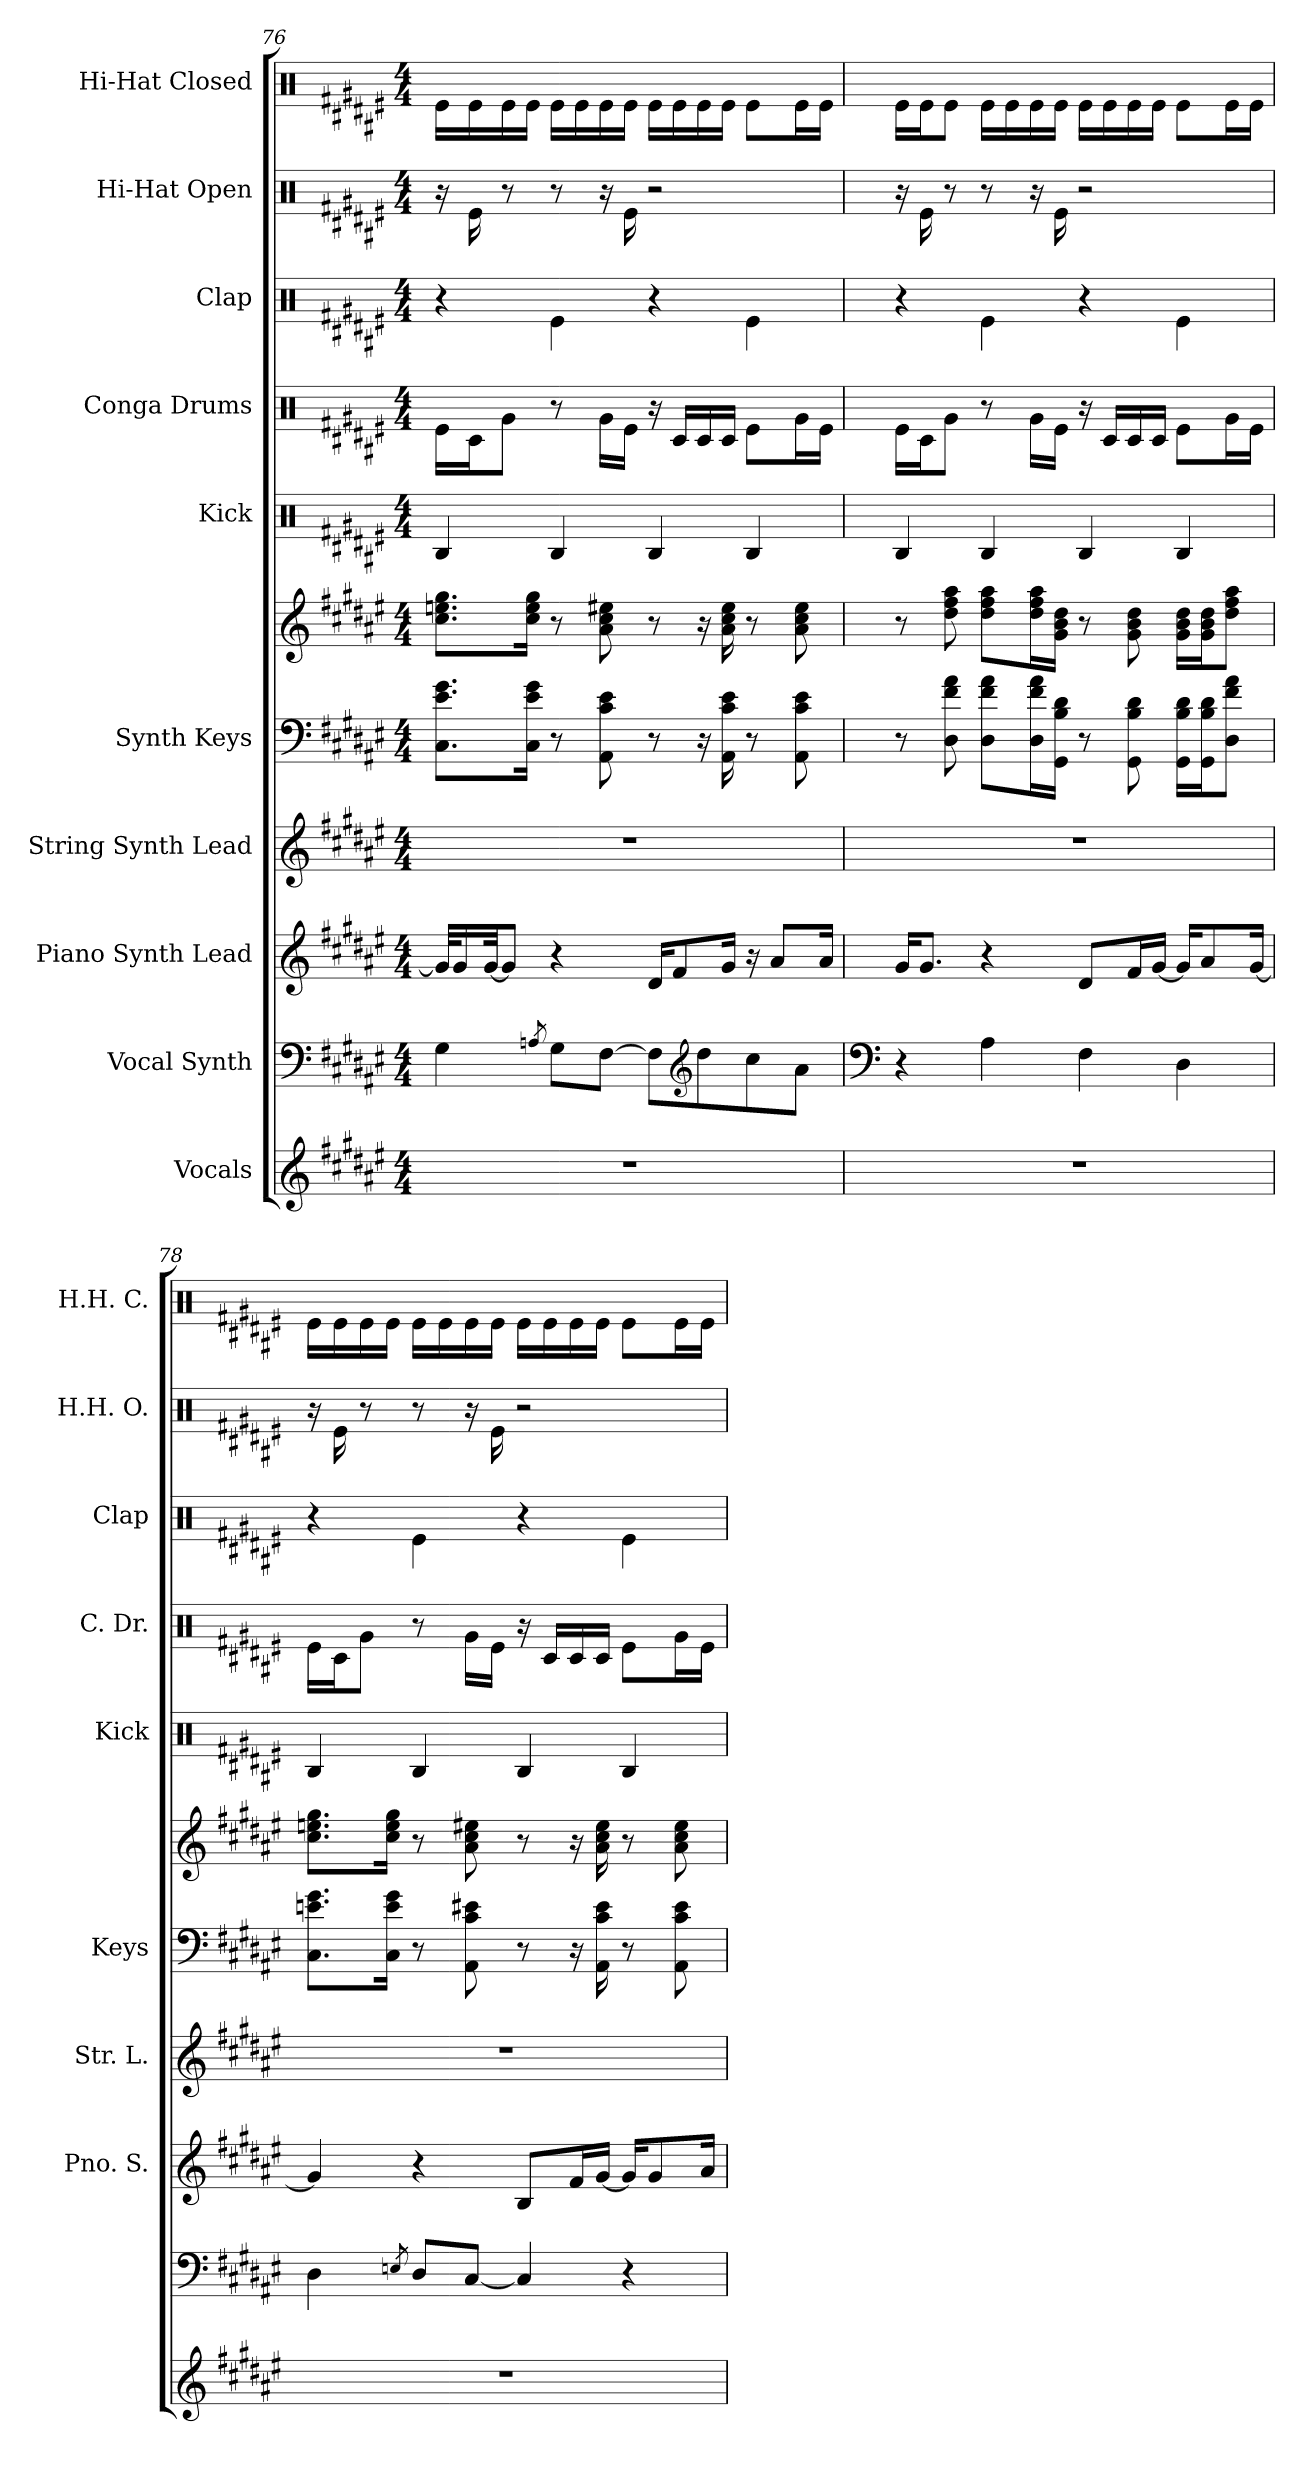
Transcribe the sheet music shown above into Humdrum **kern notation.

**kern	**kern	**kern	**kern	**kern	**kern	**kern	**kern	**kern	**kern	**kern
*part10	*part9	*part8	*part7	*part6	*part6	*part5	*part4	*part3	*part2	*part1
*staff11	*staff10	*staff9	*staff8	*staff7	*staff6	*staff5	*staff4	*staff3	*staff2	*staff1
*I"Vocals	*I"Vocal Synth	*I"Piano Synth Lead	*I"String Synth Lead	*I"Synth Keys	*	*I"Kick	*I"Conga Drums	*I"Clap	*I"Hi-Hat Open	*I"Hi-Hat Closed
*	*	*I'Pno. S.	*I'Str. L.	*I'Keys	*	*I'Kick	*I'C. Dr.	*I'Clap	*I'H.H. O.	*I'H.H. C.
*clefG2	*clefF4	*clefG2	*clefG2	*clefF4	*clefG2	*clefX	*clefX	*clefX	*clefX	*clefX
*k[f#c#g#d#a#e#]	*k[f#c#g#d#a#e#]	*k[f#c#g#d#a#e#]	*k[f#c#g#d#a#e#]	*k[f#c#g#d#a#e#]	*k[f#c#g#d#a#e#]	*k[f#c#g#d#a#e#]	*k[f#c#g#d#a#e#]	*k[f#c#g#d#a#e#]	*k[f#c#g#d#a#e#]	*k[f#c#g#d#a#e#]
*F#:	*F#:	*F#:	*F#:	*F#:	*F#:	*F#:	*F#:	*F#:	*F#:	*F#:
*M4/4	*M4/4	*M4/4	*M4/4	*M4/4	*M4/4	*M4/4	*M4/4	*M4/4	*M4/4	*M4/4
=76	=76	=76	=76	=76	=76	=76	=76	=76	=76	=76
1r	4G#\	32g#/KLL]	1r	8.C#\ 8.e#\ 8.g#\L	8.cc#\ 8.een\ 8.gg#\L	4RB/	16Re\LL	4r	16r	16Re\LL
.	.	16g#/	.	.	.	.	.	.	.	.
.	.	.	.	.	.	.	16Rc\J	.	16Re\	16Re\
.	.	[32g#/Jk	.	.	.	.	.	.	.	.
.	.	8g#/J]	.	.	.	.	8Rg\J	.	8r	16Re\
.	.	.	.	16C#\ 16e#\ 16g#\Jk	16cc#\ 16ee\ 16gg#\Jk	.	.	.	.	16Re\JJ
.	8qAn/	.	.	.	.	.	.	.	.	.
.	8G#\L	4r	.	8r	8r	4RB/	8r	4Re\	8r	16Re\LL
.	.	.	.	.	.	.	.	.	.	16Re\
.	[8F#\J	.	.	8AA#\ 8c#\ 8e#\	8a#\ 8cc#\ 8ee#X\	.	16Rg\LL	.	16r	16Re\
.	.	.	.	.	.	.	16Re\JJ	.	16Re\	16Re\JJ
.	8F#\L]	16d#/KL	.	8r	8r	4RB/	16r	4r	2r	16Re\LL
.	.	8f#/	.	.	.	.	16Rc/LL	.	.	16Re\
*	*clefG2	*	*	*	*	*	*	*	*	*
.	8dd#\	.	.	16r	16r	.	16Rc/	.	.	16Re\
.	.	16g#/Jk	.	16AA#\ 16c#\ 16e#\	16a#\ 16cc#\ 16ee#\	.	16Rc/JJ	.	.	16Re\JJ
.	8cc#\	16r	.	8r	8r	4RB/	8Re\L	4Re\	.	8Re\L
.	.	8a#/L	.	.	.	.	.	.	.	.
.	8a#\J	.	.	8AA#\ 8c#\ 8e#\	8a#\ 8cc#\ 8ee#\	.	16Rg\L	.	.	16Re\L
.	.	16a#/Jk	.	.	.	.	16Re\JJ	.	.	16Re\JJ
=77	=77	=77	=77	=77	=77	=77	=77	=77	=77	=77
*	*clefF4	*	*	*	*	*	*	*	*	*
1r	4r	16g#/KL	1r	8r	8r	4RB/	16Re\LL	4r	16r	16Re\LL
.	.	8.g#/J	.	.	.	.	16Rc\J	.	16Re\	16Re\J
.	.	.	.	8D#\ 8f#\ 8a#\	8dd#\ 8ff#\ 8aa#\	.	8Rg\J	.	8r	8Re\J
.	4A#\	4r	.	8D#\ 8f#\ 8a#\L	8dd#\ 8ff#\ 8aa#\L	4RB/	8r	4Re\	8r	16Re\LL
.	.	.	.	.	.	.	.	.	.	16Re\
.	.	.	.	16D#\ 16f#\ 16a#\L	16dd#\ 16ff#\ 16aa#\L	.	16Rg\LL	.	16r	16Re\
.	.	.	.	16GG#\ 16B\ 16d#\JJ	16g#\ 16b\ 16dd#\JJ	.	16Re\JJ	.	16Re\	16Re\JJ
.	4F#\	8d#/L	.	8r	8r	4RB/	16r	4r	2r	16Re\LL
.	.	.	.	.	.	.	16Rc/LL	.	.	16Re\
.	.	16f#/L	.	8GG#\ 8B\ 8d#\	8g#\ 8b\ 8dd#\	.	16Rc/	.	.	16Re\
.	.	[16g#/JJ	.	.	.	.	16Rc/JJ	.	.	16Re\JJ
.	4D#\	16g#/KL]	.	16GG#\ 16B\ 16d#\LL	16g#\ 16b\ 16dd#\LL	4RB/	8Re\L	4Re\	.	8Re\L
.	.	8a#/	.	16GG#\ 16B\ 16d#\J	16g#\ 16b\ 16dd#\J	.	.	.	.	.
.	.	.	.	8D#\ 8f#\ 8a#\J	8dd#\ 8ff#\ 8aa#\J	.	16Rg\L	.	.	16Re\L
.	.	[16g#/Jk	.	.	.	.	16Re\JJ	.	.	16Re\JJ
=78	=78	=78	=78	=78	=78	=78	=78	=78	=78	=78
1r	4D#\	4g#/]	1r	8.C#\ 8.en\ 8.g#\L	8.cc#\ 8.een\ 8.gg#\L	4RB/	16Re\LL	4r	16r	16Re\LL
.	.	.	.	.	.	.	16Rc\J	.	16Re\	16Re\
.	.	.	.	.	.	.	8Rg\J	.	8r	16Re\
.	.	.	.	16C#\ 16e\ 16g#\Jk	16cc#\ 16ee\ 16gg#\Jk	.	.	.	.	16Re\JJ
.	8qEn/	.	.	.	.	.	.	.	.	.
.	8D#/L	4r	.	8r	8r	4RB/	8r	4Re\	8r	16Re\LL
.	.	.	.	.	.	.	.	.	.	16Re\
.	[8C#/J	.	.	8AA#\ 8c#\ 8e#X\	8a#\ 8cc#\ 8ee#X\	.	16Rg\LL	.	16r	16Re\
.	.	.	.	.	.	.	16Re\JJ	.	16Re\	16Re\JJ
.	4C#/]	8B/L	.	8r	8r	4RB/	16r	4r	2r	16Re\LL
.	.	.	.	.	.	.	16Rc/LL	.	.	16Re\
.	.	16f#/L	.	16r	16r	.	16Rc/	.	.	16Re\
.	.	[16g#/JJ	.	16AA#\ 16c#\ 16e#\	16a#\ 16cc#\ 16ee#\	.	16Rc/JJ	.	.	16Re\JJ
.	4r	16g#/KL]	.	8r	8r	4RB/	8Re\L	4Re\	.	8Re\L
.	.	8g#/	.	.	.	.	.	.	.	.
.	.	.	.	8AA#\ 8c#\ 8e#\	8a#\ 8cc#\ 8ee#\	.	16Rg\L	.	.	16Re\L
.	.	16a#/Jk	.	.	.	.	16Re\JJ	.	.	16Re\JJ
=	=	=	=	=	=	=	=	=	=	=
*-	*-	*-	*-	*-	*-	*-	*-	*-	*-	*-
